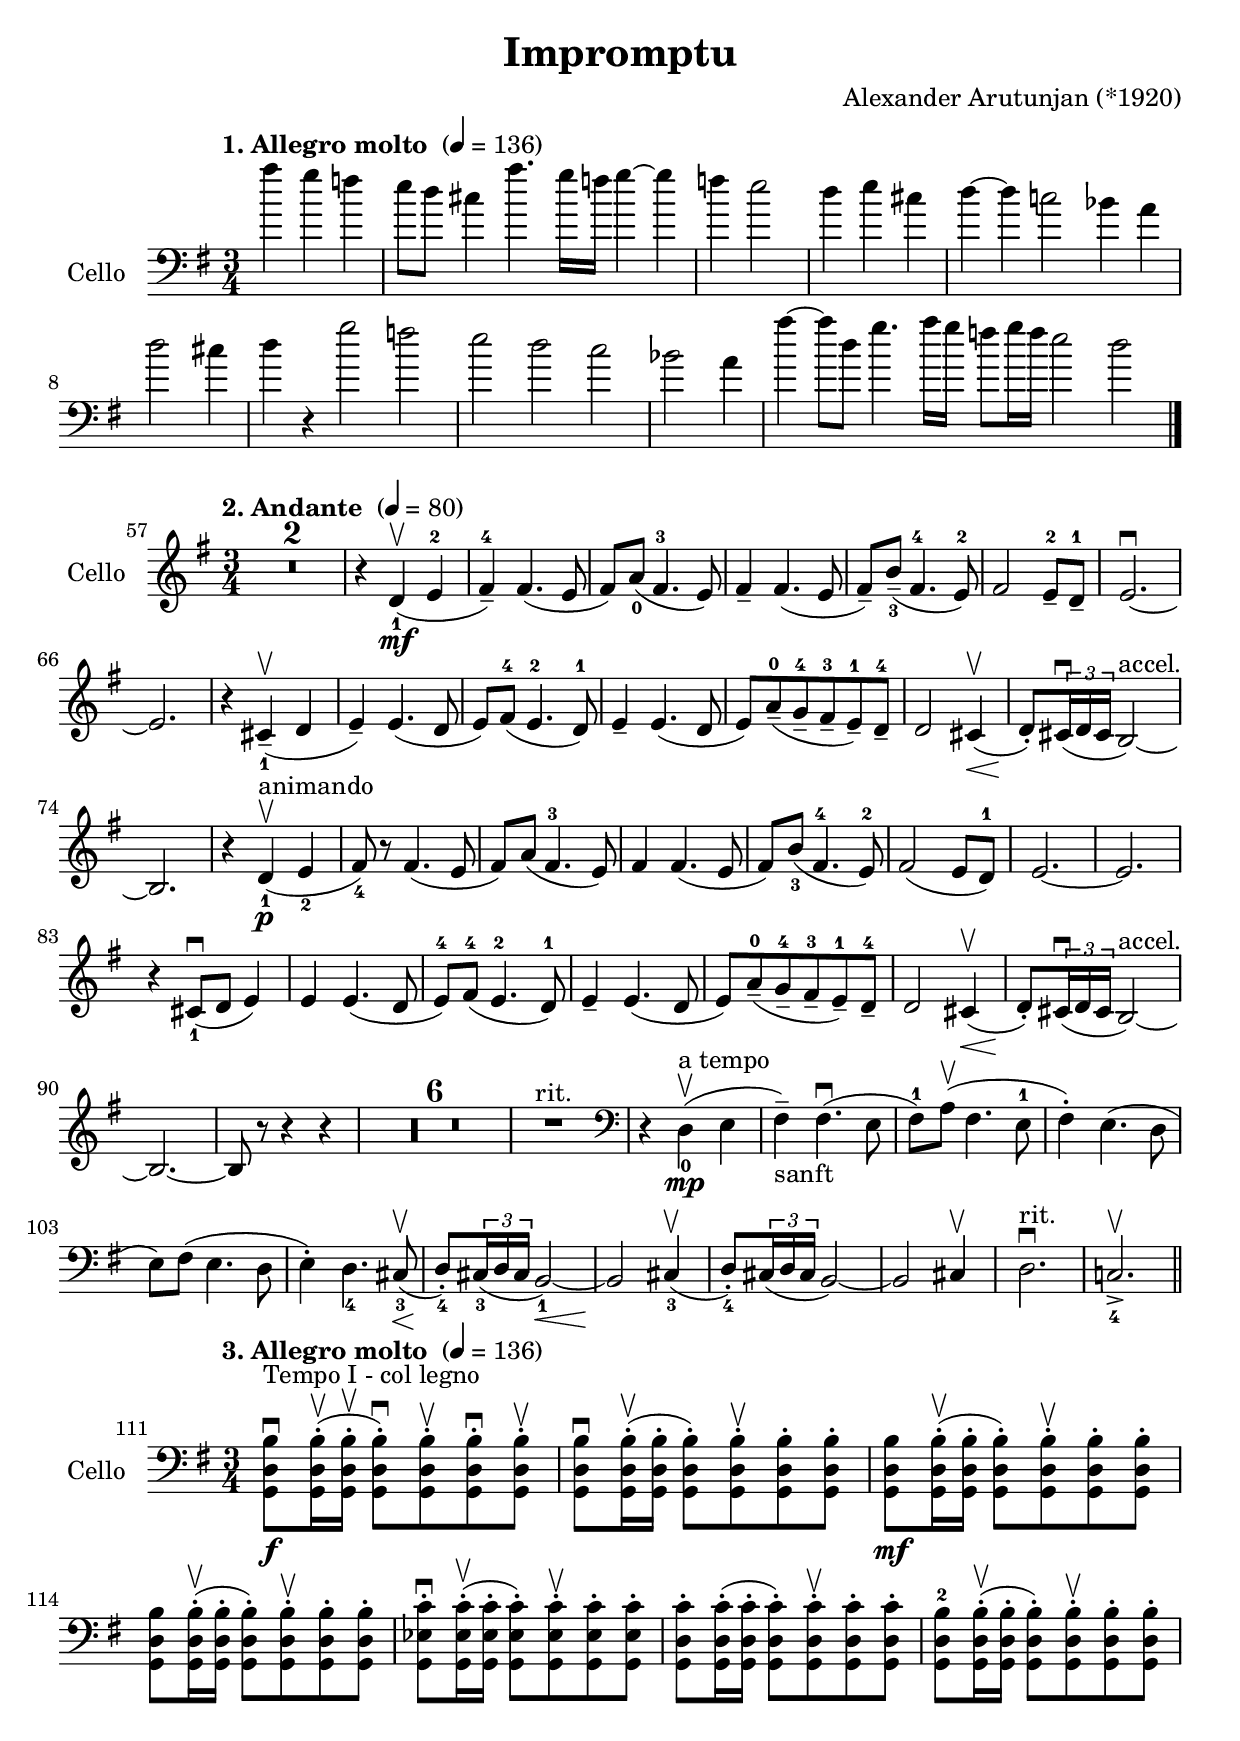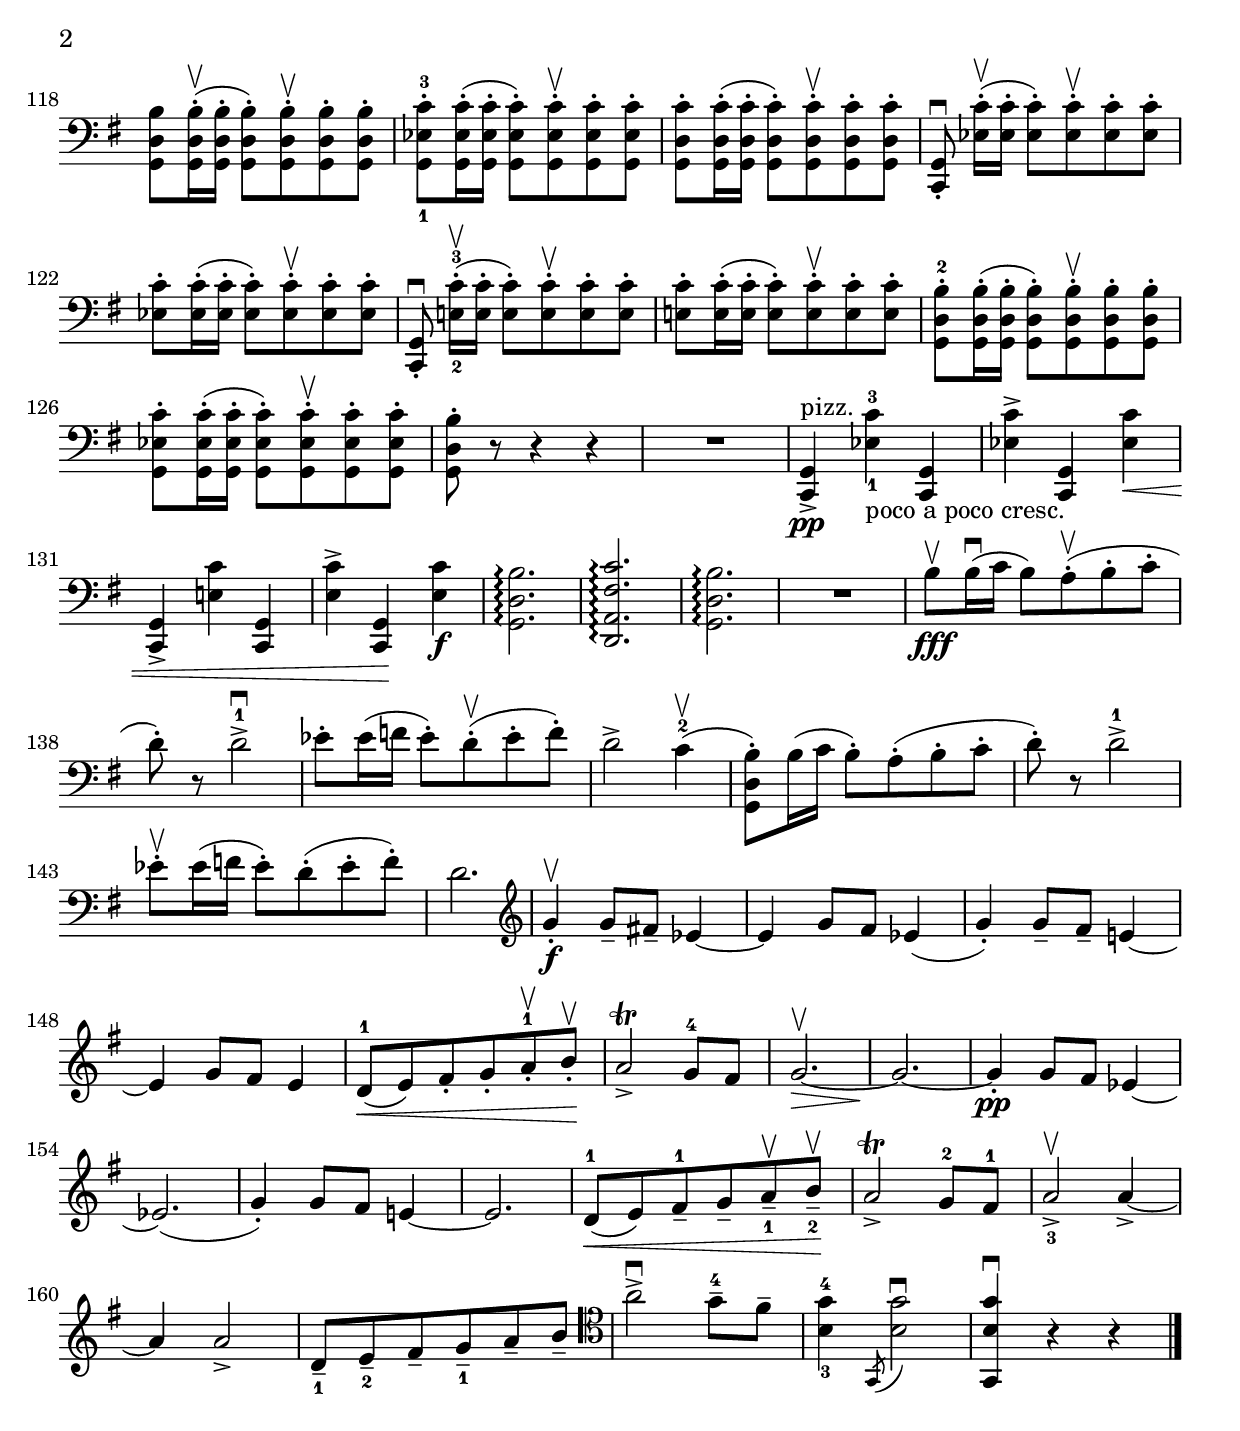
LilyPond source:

\version "2.12.2"
\include "deutsch.ly"

#(set-global-staff-size 22)

\header {
  title = "Impromptu"
  composer = "Alexander Arutunjan (*1920)"
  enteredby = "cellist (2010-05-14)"
}

voiceconstsa = {
 \clef "bass"
 \key g \major
 %\numericTimeSignature
 \compressFullBarRests
 \time 3/4
 \tempo "1. Allegro molto " 4=136
}

voiceconstsb = {
 \clef "treble"
 \key g \major
 %\numericTimeSignature
 \compressFullBarRests
 \time 3/4
 \tempo "2. Andante " 4=80
 \set Score.currentBarNumber = #57
}

voiceconstsc = {
 \clef "bass"
 \key g \major
 %\numericTimeSignature
 \compressFullBarRests
 \time 3/4
 \tempo "3. Allegro molto " 4=136
 \set Score.currentBarNumber = #111
}

%midinstr = "church organ"
%midinstr = "drawbar organ"
midinstr = "cello"
%midinstr = "harpsichord"

vaa = \relative c''' {
  \voiceconstsa

  a4 g f e8 d
  cis4 a'4. g16 f g4~
  g f e2

  d4 e cis d~
  d c!2 b4
  a d2 cis4
  d r g2
  f e

  d c
  b a4 a'~
  a8 d, g4. a16 g f8 g16 f
  e2 d \bar "|."
}

vab = \relative c' {
   \voiceconstsb

   R2.*2
   r4 d_1\upbow\mf( e-2
   fis---4) fis4.( e8
   fis) a_0(fis4.-3 e8)
   fis4-- fis4.( e8
   fis--) h--_3( fis4.-4 e8-2)

   fis2 e8---2 d---1
   e2.~\downbow
   e
   r4 cis(--_1\upbow d
   e--) e4.( d8
   e) fis-4( e4.-2 d8-1)

   e4-- e4.( d8
   e) a---0( g---4 fis---3 e---1) d---4
   d2 cis4\upbow(\<
   d8-.)\! \times 2/3 { cis16(\downbow d cis } h2)~^"accel."
   h2.
   r4 d_1(\upbow\p^"animando" e_2

   fis8_4) r fis4.( e8
   fis) a( fis4.-3 e8)
   fis4 fis4.( e8
   fis) h_3( fis4.-4 e8-2)
   fis2( e8 d-1)
   e2.~

   e
   r4 cis8_1(\downbow d e4)
   e e4.( d8
   e-4) fis-4( e4.-2 d8-1)
   e4-- e4.( d8
   e) a---0( g---4 fis---3 e---1) d---4

   d2 cis4(\upbow\<
   d8-.)\! \times 2/3 { cis16(\downbow d cis } h2)~^"accel."
   h2.~
   h8 r r4 r4
   R2.*6
   R2.^"rit." \clef "bass"

   r4 d,(_0\upbow\mp^"a tempo" e
   fis--)_"sanft" fis4.(\downbow e8
   fis-1) a\upbow( fis4. e8-1
   fis4-.) e4.( d8
   e) fis( e4. d8
   e4-.) d4._4 cis8\upbow_3(\<

   d-.)_4\! \times 2/3 { cis16_3( d cis } h2_1~)\<
   h\! cis4(\upbow_3
   d8-._4) \times 2/3 { cis16( d cis } h2~)
   h cis4\upbow d2.\downbow^"rit." 
   c!->_4\upbow \bar "||"
}

vac = \relative c {
   \voiceconstsc

   <g d' h'>8\f\downbow^"Tempo I - col legno" <g d' h'>16-.\upbow( <g d' h'>-.\upbow <g d' h'>8-.\downbow) <g d' h'>-.\upbow <g d' h'>-.\downbow <g d' h'>-.\upbow
   <g d' h'>\downbow <g d' h'>16-.\upbow( <g d' h'>-. <g d' h'>8-.) <g d' h'>-.\upbow <g d' h'>-. <g d' h'>-.
   <g d' h'>\mf <g d' h'>16-.\upbow( <g d' h'>-. <g d' h'>8-.) <g d' h'>-.\upbow <g d' h'>-. <g d' h'>-.
   <g d' h'> <g d' h'>16-.\upbow( <g d' h'>-. <g d' h'>8-.) <g d' h'>-.\upbow <g d' h'>-. <g d' h'>-.

   <g es' c'>-.\downbow <g es' c'>16-.\upbow( <g es' c'>-. <g es' c'>8-.) <g es' c'>-.\upbow <g es' c'>-. <g es' c'>-.
   <g d' c'>-. <g d' c'>16-.( <g d' c'>-. <g d' c'>8-.) <g d' c'>-.\upbow <g d' c'>-. <g d' c'>-.
   <g d' h'>-2 <g d' h'>16-.\upbow( <g d' h'>-. <g d' h'>8-.) <g d' h'>-.\upbow <g d' h'>-. <g d' h'>-.
   <g d' h'> <g d' h'>16-.\upbow( <g d' h'>-. <g d' h'>8-.) <g d' h'>-.\upbow <g d' h'>-. <g d' h'>-.

   <g es'-1 c'-3>-. <g es' c'>16-.( <g es' c'>-. <g es' c'>8-.) <g es' c'>-.\upbow <g es' c'>-. <g es' c'>-.
   <g d' c'>-. <g d' c'>16-.( <g d' c'>-. <g d' c'>8-.) <g d' c'>-.\upbow <g d' c'>-. <g d' c'>-.
   <c, g'>-.\downbow <es' c'>16-.[(\upbow <es c'>-.]  <es c'>8-.)  <es c'>-.\upbow <es c'>-. <es c'>-.
    <es c'>-.  <es c'>16-.(  <es c'>-.  <es c'>8-.)  <es c'>-.\upbow  <es c'>-.  <es c'>-.

   <c, g'>-.\downbow <e'!-2 c'-3>16-.[(\upbow <e c'>-.]  <e c'>8-.)  <e c'>-.\upbow <e c'>-. <e c'>-.
   <e! c'>-. <e c'>16-.( <e c'>-.  <e c'>8-.)  <e c'>-.\upbow <e c'>-. <e c'>-.
   <g, d' h'-2>-. <g d' h'>16-.( <g d' h'>-.  <g d' h'>8-.)  <g d' h'>-.\upbow <g d' h'>-. <g d' h'>-.
   <g es' c'>-. <g es' c'>16-.( <g es' c'>-.  <g es' c'>8-.)  <g es' c'>-.\upbow <g es' c'>-. <g es' c'>-.

   <g d' h'>-. r r4 r
   R2.
   <c, g'>4->\pp^"pizz." <es'-1 c'-3>_"poco a poco cresc." <c, g'>
   <es' c'>-> <c, g'> <es' c'>\<
   <c, g'>-> <e'! c'> <c, g'>
   <e' c'>-> <c, g'>\! <e' c'>\f
   <g, d' h'>2.\arpeggio

   <d a' fis' c'>\arpeggio
   <g d' h'>2.\arpeggio
   R2.*1
   h'8\upbow\fff h16(\downbow c h8) a-.(\upbow h-. c-.
   d-.) r d2->-1\downbow
   es8-. es16( f es8-.) d-.(\upbow es-. f-.)

   d2-> c4-2\upbow(
   <g, d' h'>8-.) h'16( c h8-.) a-.( h-. c-.
   d-.) r d2->-1
   es8-.\upbow es16( f es8-.) d-.( es-. f-.)
   d2. \clef "treble"
   g4-.\upbow\f g8-- fis!-- es4~

   es g8 fis es4(
   g-.) g8-- fis-- e!4~
   e g8 fis e4
   d8(-1\< e) fis-. g-. a-.-1\upbow h-.\upbow\!
   a2->\trill g8-4 fis
   g2.~\upbow\>
   g~\!

   g4-.\pp g8 fis es4~
   es2.(
   g4)-. g8 fis e!4~
   e2.
   d8-1(\< e) fis---1 g-- a--_1\upbow h--_2\upbow\!
   a2->\trill g8-2 fis-1

   a2->_3\upbow a4~->
   a a2->
   d,8--_1 e--_2 fis-- g--_1 a-- h-- \clef "tenor"
   a2->\downbow g8---4 fis--
   <h,-3 g'-4>4 \acciaccatura g,8 <h' g'>2\downbow
   <g, h' g'>4\downbow r r \bar "|."
}


\book {
    \score {

        \new StaffGroup <<
          \new Staff {
	    \set Staff.midiInstrument = \midinstr
            \set Staff.instrumentName = "Cello "
            \vaa
          }
        >>

    \layout {}

    \midi {
      \context {
	\Score
	tempoWholesPerMinute = #(ly:make-moment 136 4)
      }
    }
  }

  \score {

        \new StaffGroup <<
          \new Staff {
	    \set Staff.midiInstrument = \midinstr
            \set Staff.instrumentName = "Cello "
            \vab
          }
        >>

    \layout {}

    \midi {
      \context {
	\Score
	tempoWholesPerMinute = #(ly:make-moment 80 4)
      }
    }
  }

  \score {

        \new StaffGroup <<
          \new Staff {
	    \set Staff.midiInstrument = \midinstr
            \set Staff.instrumentName = "Cello "
            \vac
          }
        >>

    \layout {}

    \midi {
      \context {
	\Score
	tempoWholesPerMinute = #(ly:make-moment 136 4)
      }
    }
  }
}
